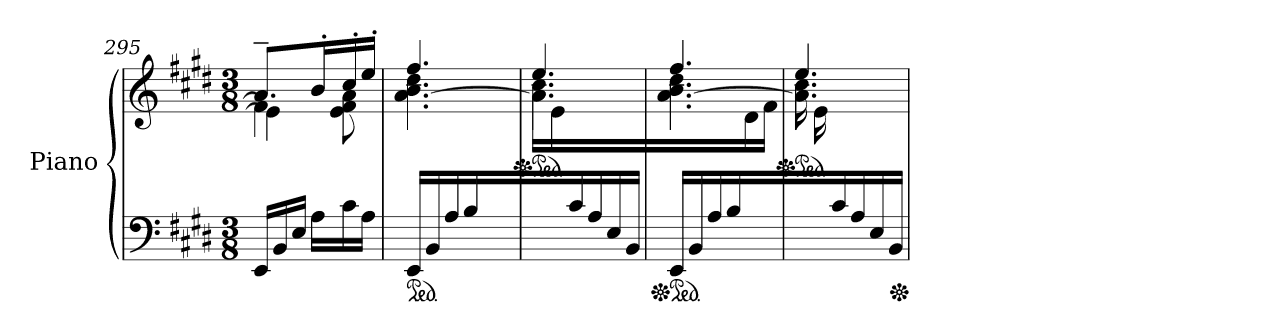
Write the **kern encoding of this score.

**kern	**kern
*part1	*part1
*staff2	*staff1
*I"Piano	*
*I'Pno.	*
*clefF4	*clefG2
*k[f#c#g#d#]	*k[f#c#g#d#]
*M3/8	*M3/8
=295	=295
*	*^
*	*	*^
16EE/LL	4f#\]	4e\]	8.a~/L
16BB/	.	.	.
16E/JJ	.	.	.
16A\LL	.	.	16b'/L
16c#\	8e\ 8f#\ 8a\	8ryy	16cc#'/
16A\JJ	.	.	16ee'/JJ
!!LO:LB:g=z	!!	!!
=296	=296	=296	=296
*ped	*	*	*
16EE/LL	[4.a\ 4.b\ 4.dd#\	4.ff#~/	4ryy
16BB/	.	.	.
16A/	.	.	.
16B/	.	.	.
8ryy	.	.	16d#\
.	.	.	16f#\JJ
=297	=297	=297	=297
*	*Xped	*	*
*	*ped	*	*
8ryy	4.a\] 4.cc#\	4.ee~/	16a\LL
.	.	.	16e\
16c#/	.	.	4ryy
16A/	.	.	.
16E/	.	.	.
16BB/JJ	.	.	.
=298	=298	=298	=298
*Xped	*	*	*
*ped	*	*	*
16EE/LL	[4.a\ 4.b\ 4.dd#\	4.ff#~/	4ryy
16BB/	.	.	.
16A/	.	.	.
16B/	.	.	.
8ryy	.	.	16d#\
.	.	.	16f#\JJ
=299	=299	=299	=299
*	*Xped	*	*
*	*ped	*	*
8ryy	4.a\] 4.cc#\	4.ee~/	16a\LL
.	.	.	16e\
16c#/	.	.	4ryy
16A/	.	.	.
16E/	.	.	.
16BB/JJ	.	.	.
*	*v	*v	*v
*Xped	*
=	=
*-	*-
